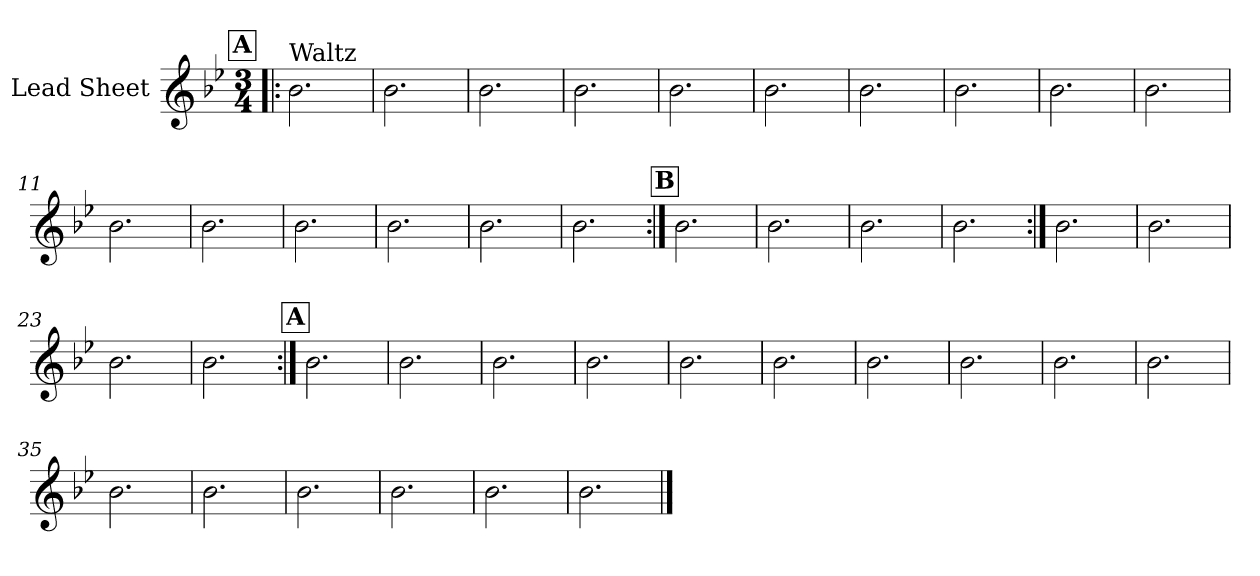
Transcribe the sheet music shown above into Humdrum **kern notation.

**kern
*part1
*staff1
*I"Lead Sheet
*clefG2
*k[b-e-]
*g:
*M3/4
!!LO:REH:place=s1:a:fs=14:t=A
=1!|:
!LO:TX:a:t=Waltz
2.b-\
=2
2.b-\
=3
2.b-\
=4
2.b-\
!!LO:LB:g=z
=5
2.b-\
=6
2.b-\
=7
2.b-\
=8
2.b-\
!!LO:LB:g=z
=9
2.b-\
=10
2.b-\
=11
2.b-\
=12
2.b-\
!!LO:LB:g=z
=13
2.b-\
=14
2.b-\
=15
2.b-\
=16
2.b-\
!!LO:LB:g=z
!!LO:REH:place=s1:a:fs=14:t=B
=17:|!
2.b-\
=18
2.b-\
=19
2.b-\
=20
2.b-\
!!LO:LB:g=z
=21:|!
2.b-\
=22
2.b-\
=23
2.b-\
=24
2.b-\
!!LO:LB:g=z
!!LO:REH:place=s1:a:fs=14:t=A
=25:|!
2.b-\
=26
2.b-\
=27
2.b-\
=28
2.b-\
!!LO:LB:g=z
=29
2.b-\
=30
2.b-\
=31
2.b-\
=32
2.b-\
!!LO:LB:g=z
=33
2.b-\
=34
2.b-\
=35
2.b-\
=36
2.b-\
!!LO:LB:g=z
=37
2.b-\
=38
2.b-\
=39
2.b-\
=40
2.b-\
==
*-
